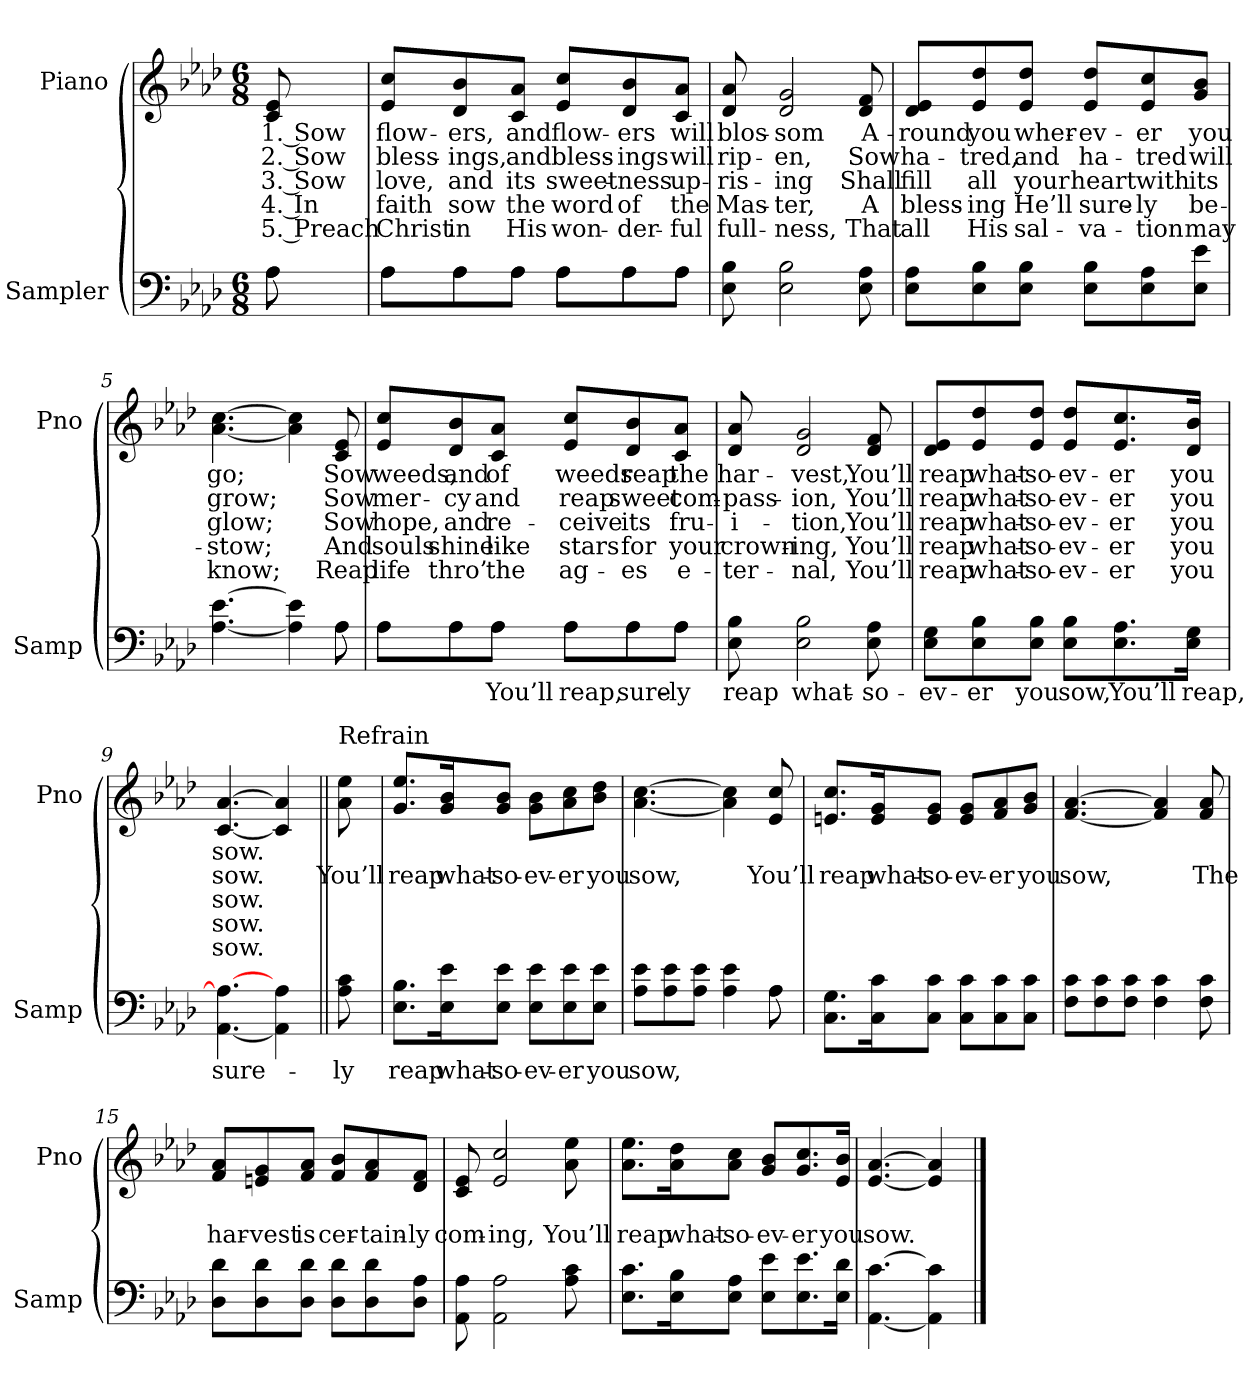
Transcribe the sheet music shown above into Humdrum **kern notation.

**kern	**text	**kern	**text	**text	**text	**text	**text
*part2	*part2	*part1	*part1	*part1	*part1	*part1	*part1
*staff2	*staff2	*staff1	*staff1	*staff1	*staff1	*staff1	*staff1
*I"Sampler	*	*I"Piano	*	*	*	*	*
*I'Samp	*	*I'Pno	*	*	*	*	*
*clefF4	*	*clefG2	*	*	*	*	*
*k[b-e-a-d-]	*	*k[b-e-a-d-]	*	*	*	*	*
*A-:	*	*A-:	*	*	*	*	*
*M6/8	*	*M6/8	*	*	*	*	*
=1	=1	=1	=1	=1	=1	=1	=1
*^	*	*	*	*	*	*	*
8A-\	8A-	.	8c 8e-	1. Sow	2. Sow	3. Sow	4. In	5. Preach
=2	=2	=2	=2	=2	=2	=2	=2	=2
8A-\L	8A-\L	.	8e-/ 8cc/L	flow-	bless-	love,	faith	Christ
8A-\	8A-\	.	8d-/ 8b-/	-ers,	-ings,	and	sow	in
8A-\J	8A-\J	.	8c/ 8a-/J	and	and	its	the	His
8A-\L	8A-\L	.	8e-/ 8cc/L	flow-	bless-	sweet-	word	won-
8A-\	8A-\	.	8d-/ 8b-/	-ers	-ings	-ness	of	-der-
8A-\J	8A-\J	.	8c/ 8a-/J	will	will	up-	the	-ful
*v	*v	*	*	*	*	*	*	*
=3	=3	=3	=3	=3	=3	=3	=3
8E- 8B-	.	8d- 8a-	blos-	rip-	-ris-	Mas-	full-
2E- 2B-	.	2d- 2g	-som	-en,	-ing	-ter,	-ness,
8E- 8A-	.	8d- 8f	A-	Sow	Shall	A	That
=4	=4	=4	=4	=4	=4	=4	=4
8E-\ 8A-\L	.	8d-/ 8e-/L	-round	ha-	fill	bless-	all
8E-\ 8B-\	.	8e-/ 8dd-/	you	-tred,	all	-ing	His
8E-\ 8B-\J	.	8e-/ 8dd-/J	wher-	and	your	He’ll	sal-
8E-\ 8B-\L	.	8e-/ 8dd-/L	-ev-	ha-	heart	sure-	-va-
8E-\ 8A-\	.	8e-/ 8cc/	-er	-tred	with	-ly	-tion
8E-\ 8e-\J	.	8g/ 8b-/J	you	will	its	be-	may
=5	=5	=5	=5	=5	=5	=5	=5
*^	*	*	*	*	*	*	*
[4.A- [4.e-	8ryy	.	[4.a- [4.cc	go;	grow;	glow;	-stow;	know;
*v	*v	*	*	*	*	*	*	*
4A-] 4e-]	.	4a-] 4cc]	.	.	.	.	.
*^	*	*	*	*	*	*	*
8A-\	8A-	.	8c 8e-	Sow	Sow	Sow	And	Reap
=6	=6	=6	=6	=6	=6	=6	=6	=6
8A-\L	8A-\L	.	8e-/ 8cc/L	weeds,	mer-	hope,	souls	life
8A-\	8A-\	.	8d-/ 8b-/	and	-cy	and	shine	thro’
8A-\J	8A-\J	You’ll	8c/ 8a-/J	of	and	re-	like	the
8A-\L	8A-\L	reap,	8e-/ 8cc/L	weeds	reap	-ceive	stars	ag-
8A-\	8A-\	sure-	8d-/ 8b-/	reap	sweet	its	for	-es
8A-\J	8A-\J	-ly	8c/ 8a-/J	the	com-	fru-	your	e-
*v	*v	*	*	*	*	*	*	*
=7	=7	=7	=7	=7	=7	=7	=7
8E- 8B-	reap	8d- 8a-	har-	-pass-	-i-	crown-	-ter-
2E- 2B-	what-	2d- 2g	-vest,	-ion,	-tion,	-ing,	-nal,
8E- 8A-	-so-	8d- 8f	You’ll	You’ll	You’ll	You’ll	You’ll
=8	=8	=8	=8	=8	=8	=8	=8
8E-\ 8G\L	-ev-	8d-/ 8e-/L	reap	reap	reap	reap	reap
8E-\ 8B-\	-er	8e-/ 8dd-/	what-	what-	what-	what-	what-
8E-\ 8B-\J	you	8e-/ 8dd-/J	-so-	-so-	-so-	-so-	-so-
8E-\ 8B-\L	sow,	8e-/ 8dd-/L	-ev-	-ev-	-ev-	-ev-	-ev-
8.E-\ 8.A-\	You’ll	8.e-/ 8.cc/	-er	-er	-er	-er	-er
16E-\ 16G\Jk	reap,	16d-/ 16b-/Jk	you	you	you	you	you
=9	=9	=9	=9	=9	=9	=9	=9
[4.AA- 4.A-_	sure-	[4.c [4.a-	sow.	sow.	sow.	sow.	sow.
4AA-] 4A-	.	4c] 4a-]	.	.	.	.	.
=10||	=10||	=10||	=10||	=10||	=10||	=10||	=10||
!	!	!LO:TX:t=Refrain	!	!	!	!	!
8A- 8c	-ly	8a- 8ee-	.	You’ll	.	.	.
=11	=11	=11	=11	=11	=11	=11	=11
8.E-\ 8.B-\L	reap	8.g/ 8.ee-/L	.	reap	.	.	.
16E-\ 16e-\K	what-	16g/ 16b-/K	.	what-	.	.	.
8E-\ 8e-\J	-so-	8g/ 8b-/J	.	-so-	.	.	.
8E-\ 8e-\L	-ev-	8g\ 8b-\L	.	-ev-	.	.	.
8E-\ 8e-\	-er	8a-\ 8cc\	.	-er	.	.	.
8E-\ 8e-\J	you	8b-\ 8dd-\J	.	you	.	.	.
=12	=12	=12	=12	=12	=12	=12	=12
*^	*	*	*	*	*	*	*
8A-\ 8e-\L	8ryy	sow,	[4.a- [4.cc	.	sow,	.	.	.
*v	*v	*	*	*	*	*	*	*
8A-\ 8e-\	.	.	.	.	.	.	.
8A-\ 8e-\J	.	.	.	.	.	.	.
4A- 4e-	.	4a-] 4cc]	.	.	.	.	.
*^	*	*	*	*	*	*	*
8A-\	8A-	.	8e- 8cc	.	You’ll	.	.	.
*v	*v	*	*	*	*	*	*	*
=13	=13	=13	=13	=13	=13	=13	=13
8.C\ 8.G\L	.	8.en/ 8.cc/L	.	reap	.	.	.
16C\ 16c\K	.	16e/ 16g/K	.	what-	.	.	.
8C\ 8c\J	.	8e/ 8g/J	.	-so-	.	.	.
8C\ 8c\L	.	8e/ 8g/L	.	-ev-	.	.	.
8C\ 8c\	.	8f/ 8a-/	.	-er	.	.	.
8C\ 8c\J	.	8g/ 8b-/J	.	you	.	.	.
=14	=14	=14	=14	=14	=14	=14	=14
8F\ 8c\L	.	[4.f [4.a-	.	sow,	.	.	.
8F\ 8c\	.	.	.	.	.	.	.
8F\ 8c\J	.	.	.	.	.	.	.
4F 4c	.	4f] 4a-]	.	.	.	.	.
8F 8c	.	8f 8a-	.	The	.	.	.
=15	=15	=15	=15	=15	=15	=15	=15
8D-\ 8d-\L	.	8f/ 8a-/L	.	har-	.	.	.
8D-\ 8d-\	.	8en/ 8g/	.	-vest	.	.	.
8D-\ 8d-\J	.	8f/ 8a-/J	.	is	.	.	.
8D-\ 8d-\L	.	8f/ 8b-/L	.	cer-	.	.	.
8D-\ 8d-\	.	8f/ 8a-/	.	-tain-	.	.	.
8D-\ 8A-\J	.	8d-/ 8f/J	.	-ly	.	.	.
=16	=16	=16	=16	=16	=16	=16	=16
8AA- 8A-	.	8c 8e-	.	com-	.	.	.
2AA- 2A-	.	2e- 2cc	.	-ing,	.	.	.
8A- 8c	.	8a- 8ee-	.	You’ll	.	.	.
=17	=17	=17	=17	=17	=17	=17	=17
8.E-\ 8.c\L	.	8.a-\ 8.ee-\L	.	reap	.	.	.
16E-\ 16B-\K	.	16a-\ 16dd-\K	.	what-	.	.	.
8E-\ 8A-\J	.	8a-\ 8cc\J	.	-so-	.	.	.
8E-\ 8e-\L	.	8g/ 8b-/L	.	-ev-	.	.	.
8.E-\ 8.e-\	.	8.g/ 8.cc/	.	-er	.	.	.
16E-\ 16d-\Jk	.	16e-/ 16b-/Jk	.	you	.	.	.
=18	=18	=18	=18	=18	=18	=18	=18
[4.AA- [4.c	.	[4.e- [4.a-	.	sow.	.	.	.
4AA-] 4c]	.	4e-] 4a-]	.	.	.	.	.
==	==	==	==	==	==	==	==
*-	*-	*-	*-	*-	*-	*-	*-
